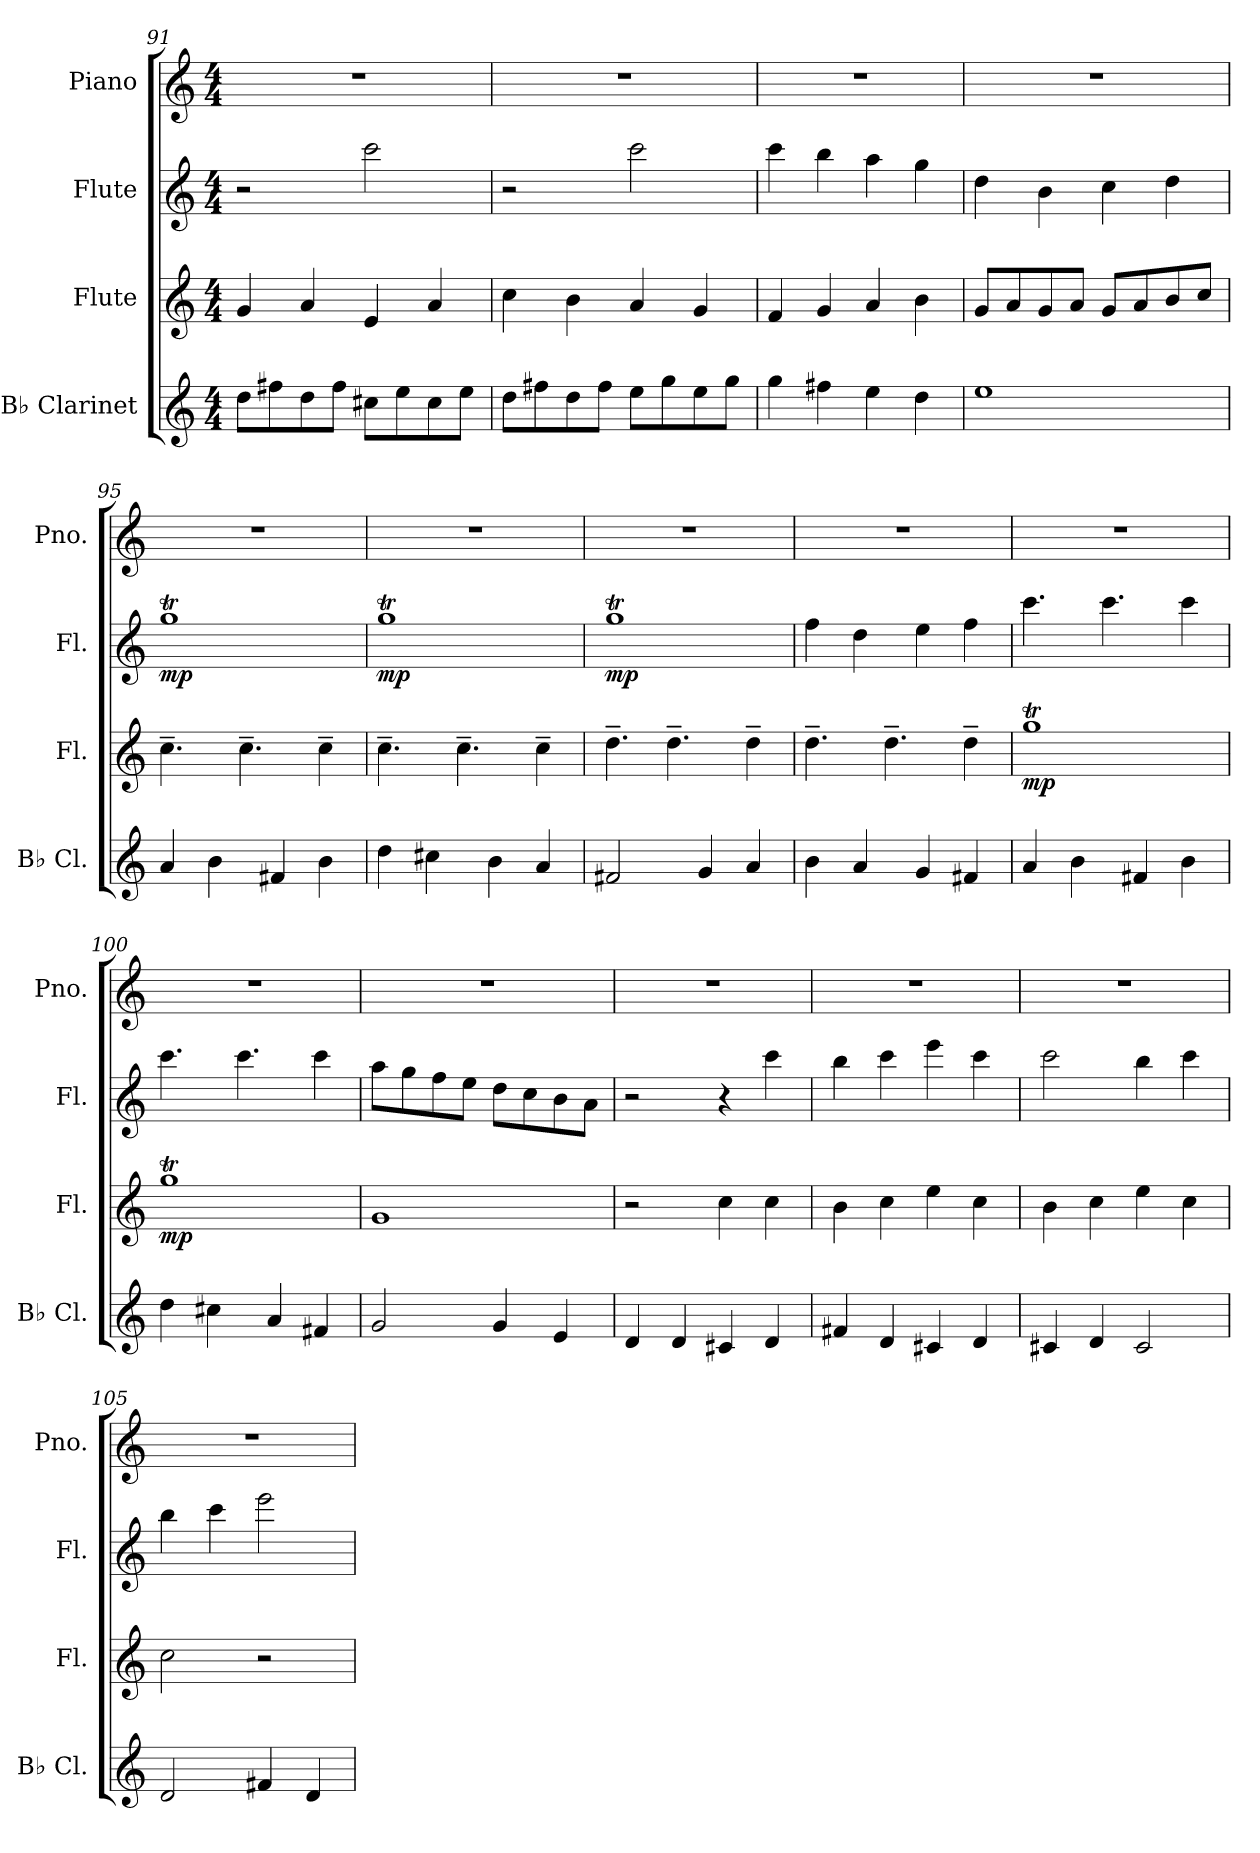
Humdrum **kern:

**kern	**kern	**dynam	**kern	**dynam	**kern
*part4	*part3	*part3	*part2	*part2	*part1
*staff4	*staff3	*staff3	*staff2	*staff2	*staff1
*I"B♭ Clarinet	*I"Flute	*	*I"Flute	*	*I"Piano
*I'B♭ Cl.	*I'Fl.	*	*I'Fl.	*	*I'Pno.
*clefG2	*clefG2	*	*clefG2	*	*clefG2
*ITrd1c2	*	*	*	*	*
*k[b-e-]	*k[]	*	*k[]	*	*k[]
*M4/4	*M4/4	*	*M4/4	*	*M4/4
=91	=91	=91	=91	=91	=91
8cc\L	4g/	.	2r	.	1r
8een\	.	.	.	.	.
8cc\	4a/	.	.	.	.
8ee\J	.	.	.	.	.
8bn\L	4e/	.	2ccc\	.	.
8dd\	.	.	.	.	.
8b\	4a/	.	.	.	.
8dd\J	.	.	.	.	.
=92	=92	=92	=92	=92	=92
8cc\L	4cc\	.	2r	.	1r
8een\	.	.	.	.	.
8cc\	4b\	.	.	.	.
8ee\J	.	.	.	.	.
8dd\L	4a/	.	2ccc\	.	.
8ff\	.	.	.	.	.
8dd\	4g/	.	.	.	.
8ff\J	.	.	.	.	.
=93	=93	=93	=93	=93	=93
4ff\	4f/	.	4ccc\	.	1r
4een\	4g/	.	4bb\	.	.
4dd\	4a/	.	4aa\	.	.
4cc\	4b\	.	4gg\	.	.
!!LO:LB:g=z
=94	=94	=94	=94	=94	=94
1dd	8g/L	.	4dd\	.	1r
.	8a/	.	.	.	.
.	8g/	.	4b\	.	.
.	8a/J	.	.	.	.
.	8g/L	.	4cc\	.	.
.	8a/	.	.	.	.
.	8b/	.	4dd\	.	.
.	8cc/J	.	.	.	.
=95	=95	=95	=95	=95	=95
!	!	!	!	!LO:DY:b	!
4g/	4.cc~\	.	1ggT	mp	1r
4a\	.	.	.	.	.
.	4.cc~\	.	.	.	.
4en/	.	.	.	.	.
4a\	4cc~\	.	.	.	.
=96	=96	=96	=96	=96	=96
!	!	!	!	!LO:DY:b	!
4cc\	4.cc~\	.	1ggT	mp	1r
4bn\	.	.	.	.	.
.	4.cc~\	.	.	.	.
4a\	.	.	.	.	.
4g/	4cc~\	.	.	.	.
=97	=97	=97	=97	=97	=97
!	!	!	!	!LO:DY:b	!
2en/	4.dd~\	.	1ggT	mp	1r
.	4.dd~\	.	.	.	.
4f/	.	.	.	.	.
4g/	4dd~\	.	.	.	.
=98	=98	=98	=98	=98	=98
4a\	4.dd~\	.	4ff\	.	1r
4g/	.	.	4dd\	.	.
.	4.dd~\	.	.	.	.
4f/	.	.	4ee\	.	.
4en/	4dd~\	.	4ff\	.	.
=99	=99	=99	=99	=99	=99
!	!	!LO:DY:b	!	!	!
4g/	1ggT	mp	4.ccc\	.	1r
4a\	.	.	.	.	.
.	.	.	4.ccc\	.	.
4en/	.	.	.	.	.
4a\	.	.	4ccc\	.	.
=100	=100	=100	=100	=100	=100
!	!	!LO:DY:b	!	!	!
4cc\	1ggT	mp	4.ccc\	.	1r
4bn\	.	.	.	.	.
.	.	.	4.ccc\	.	.
4g/	.	.	.	.	.
4en/	.	.	4ccc\	.	.
!!LO:LB:g=z
=101	=101	=101	=101	=101	=101
2f/	1g	.	8aa\L	.	1r
.	.	.	8gg\	.	.
.	.	.	8ff\	.	.
.	.	.	8ee\J	.	.
4f/	.	.	8dd\L	.	.
.	.	.	8cc\	.	.
4d/	.	.	8b\	.	.
.	.	.	8a\J	.	.
=102	=102	=102	=102	=102	=102
4c/	2r	.	2r	.	1r
4c/	.	.	.	.	.
4Bn/	4cc\	.	4r	.	.
4c/	4cc\	.	4ccc\	.	.
=103	=103	=103	=103	=103	=103
4en/	4b\	.	4bb\	.	1r
4c/	4cc\	.	4ccc\	.	.
4Bn/	4ee\	.	4eee\	.	.
4c/	4cc\	.	4ccc\	.	.
=104	=104	=104	=104	=104	=104
4Bn/	4b\	.	2ccc\	.	1r
4c/	4cc\	.	.	.	.
2B/	4ee\	.	4bb\	.	.
.	4cc\	.	4ccc\	.	.
=105	=105	=105	=105	=105	=105
2c/	2cc\	.	4bb\	.	1r
.	.	.	4ccc\	.	.
4en/	2r	.	2eee\	.	.
4c/	.	.	.	.	.
=	=	=	=	=	=
*-	*-	*-	*-	*-	*-
